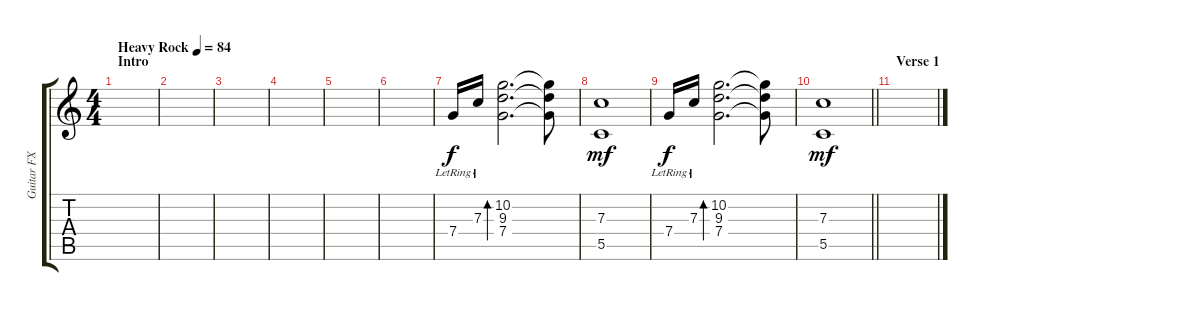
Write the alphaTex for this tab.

\track ("Guitar FX" "Guitar FX") {instrument electricguitarjazz}
\staff {score tabs}
\tuning (D4 A3 F3 C3 G2 C2) {hide}
\ts (4 4)
\section ("" "Intro")
\tempo (84 "Heavy Rock")
\clef g2
\ks c
|
|
|
|
|
|
7.4{lr}.16 7.3{lr}.16 (10.2 9.3 7.4).2{d bd 480} (10.2{t} 9.3{t} 7.4{t}).8 |
(7.3 5.5).1{dy mf} |
7.4{lr}.16{dy f} 7.3{lr}.16 (10.2 9.3 7.4).2{d bd 480} (10.2{t} 9.3{t} 7.4{t}).8 |
\barLineRight lightlight
(7.3 5.5).1{dy mf} |
\section ("" "Verse 1")
